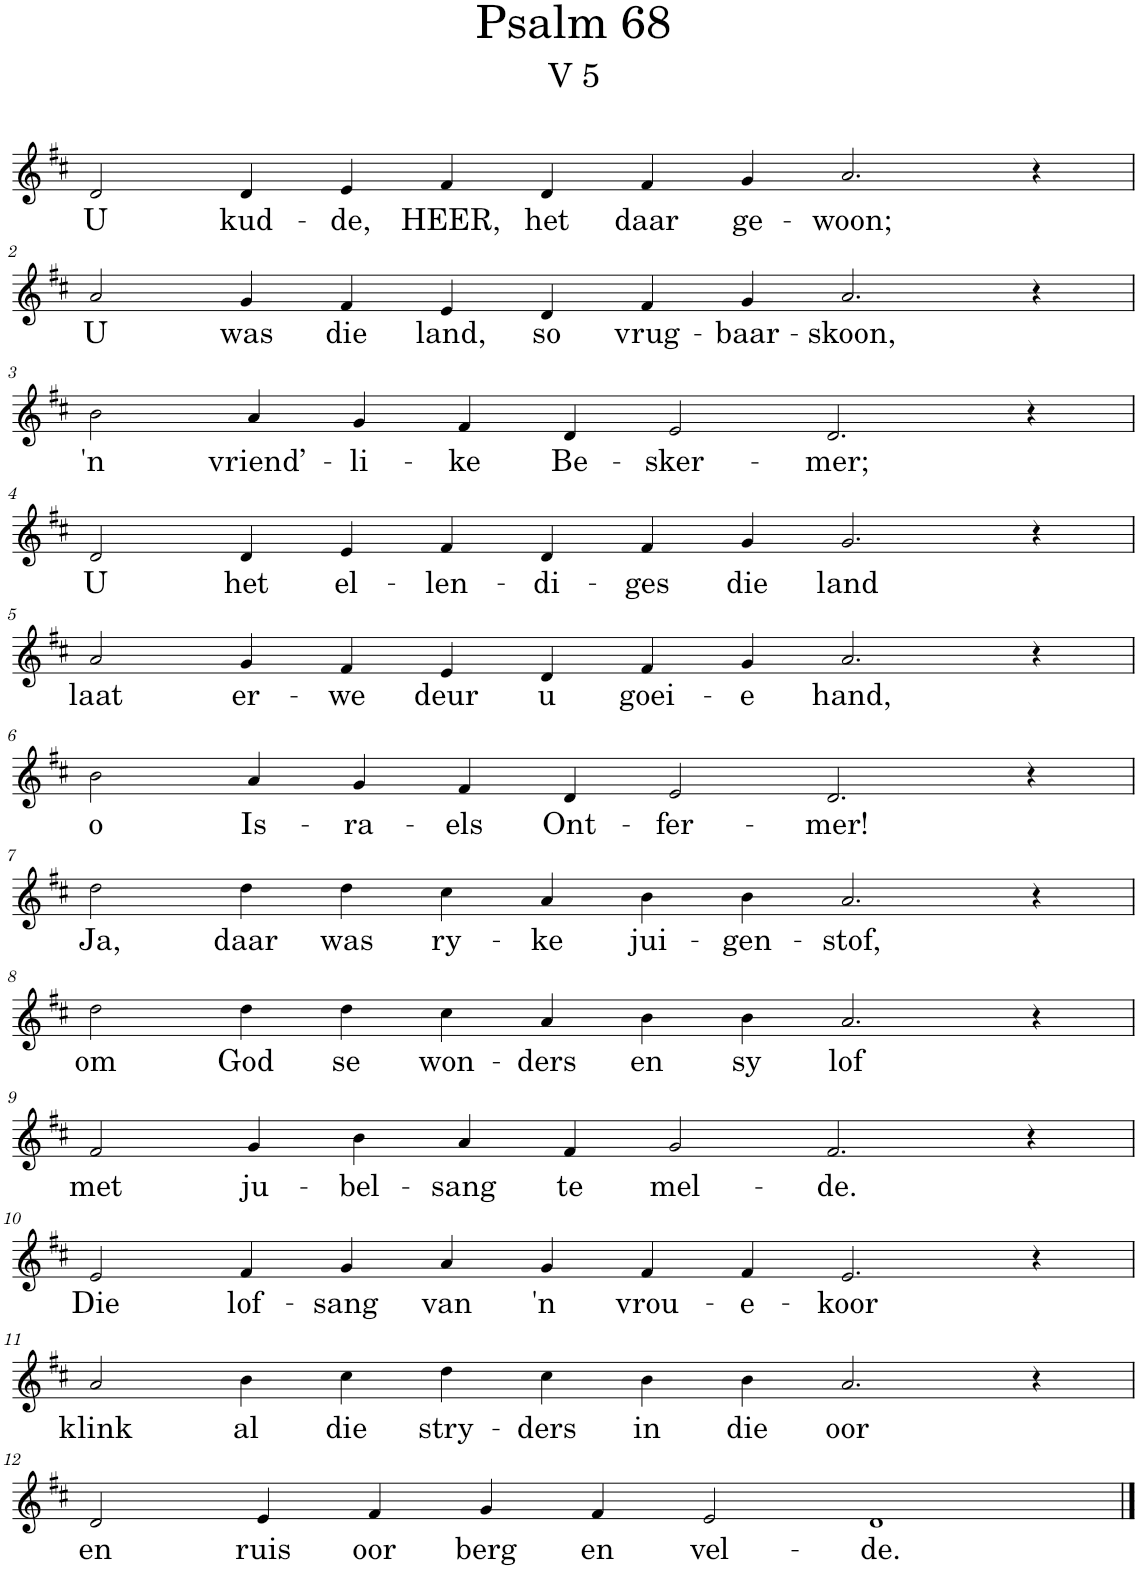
**kern	**text
*part1	*part1
*staff1	*staff1
*I"Pipe Organ	*
*I'Org.	*
*clefG2	*
*k[f#c#]	*
*M12/4	*
=1	=1
!	!LO:LY:b
2d/	U
!	!LO:LY:b
4d/	kud-
!	!LO:LY:b
4e/	-de,
!	!LO:LY:b
4f#/	HEER,
!	!LO:LY:b
4d/	het
!	!LO:LY:b
4f#/	daar
!	!LO:LY:b
4g/	ge-
!	!LO:LY:b
2.a/	-woon;
4r	.
!!LO:LB:g=z
=2	=2
!	!LO:LY:b
2a/	U
!	!LO:LY:b
4g/	was
!	!LO:LY:b
4f#/	die
!	!LO:LY:b
4e/	land,
!	!LO:LY:b
4d/	so
!	!LO:LY:b
4f#/	vrug-
!	!LO:LY:b
4g/	-baar-
!	!LO:LY:b
2.a/	-skoon,
4r	.
!!LO:LB:g=z
=3	=3
!	!LO:LY:b
2b\	'n
!	!LO:LY:b
4a/	vriend’-
!	!LO:LY:b
4g/	-li-
!	!LO:LY:b
4f#/	-ke
!	!LO:LY:b
4d/	Be-
!	!LO:LY:b
2e/	-sker-
!	!LO:LY:b
2.d/	-mer;
4r	.
!!LO:LB:g=z
=4	=4
!	!LO:LY:b
2d/	U
!	!LO:LY:b
4d/	het
!	!LO:LY:b
4e/	el-
!	!LO:LY:b
4f#/	-len-
!	!LO:LY:b
4d/	-di-
!	!LO:LY:b
4f#/	-ges
!	!LO:LY:b
4g/	die
!	!LO:LY:b
2.g/	land
4r	.
!!LO:LB:g=z
=5	=5
!	!LO:LY:b
2a/	laat
!	!LO:LY:b
4g/	er-
!	!LO:LY:b
4f#/	-we
!	!LO:LY:b
4e/	deur
!	!LO:LY:b
4d/	u
!	!LO:LY:b
4f#/	goei-
!	!LO:LY:b
4g/	-e
!	!LO:LY:b
2.a/	hand,
4r	.
!!LO:LB:g=z
=6	=6
!	!LO:LY:b
2b\	o
!	!LO:LY:b
4a/	Is-
!	!LO:LY:b
4g/	-ra-
!	!LO:LY:b
4f#/	-els
!	!LO:LY:b
4d/	Ont-
!	!LO:LY:b
2e/	-fer-
!	!LO:LY:b
2.d/	-mer!
4r	.
!!LO:LB:g=z
=7	=7
!	!LO:LY:b
2dd\	Ja,
!	!LO:LY:b
4dd\	daar
!	!LO:LY:b
4dd\	was
!	!LO:LY:b
4cc#\	ry-
!	!LO:LY:b
4a/	-ke
!	!LO:LY:b
4b\	jui-
!	!LO:LY:b
4b\	-gen-
!	!LO:LY:b
2.a/	-stof,
4r	.
!!LO:LB:g=z
=8	=8
!	!LO:LY:b
2dd\	om
!	!LO:LY:b
4dd\	God
!	!LO:LY:b
4dd\	se
!	!LO:LY:b
4cc#\	won-
!	!LO:LY:b
4a/	-ders
!	!LO:LY:b
4b\	en
!	!LO:LY:b
4b\	sy
!	!LO:LY:b
2.a/	lof
4r	.
!!LO:LB:g=z
=9	=9
!	!LO:LY:b
2f#/	met
!	!LO:LY:b
4g/	ju-
!	!LO:LY:b
4b\	-bel-
!	!LO:LY:b
4a/	-sang
!	!LO:LY:b
4f#/	te
!	!LO:LY:b
2g/	mel-
!	!LO:LY:b
2.f#/	-de.
4r	.
!!LO:LB:g=z
=10	=10
!	!LO:LY:b
2e/	Die
!	!LO:LY:b
4f#/	lof-
!	!LO:LY:b
4g/	-sang
!	!LO:LY:b
4a/	van
!	!LO:LY:b
4g/	'n
!	!LO:LY:b
4f#/	vrou-
!	!LO:LY:b
4f#/	-e-
!	!LO:LY:b
2.e/	-koor
4r	.
!!LO:LB:g=z
=11	=11
!	!LO:LY:b
2a/	klink
!	!LO:LY:b
4b\	al
!	!LO:LY:b
4cc#\	die
!	!LO:LY:b
4dd\	stry-
!	!LO:LY:b
4cc#\	-ders
!	!LO:LY:b
4b\	in
!	!LO:LY:b
4b\	die
!	!LO:LY:b
2.a/	oor
4r	.
!!LO:LB:g=z
=12	=12
!	!LO:LY:b
2d/	en
!	!LO:LY:b
4e/	ruis
!	!LO:LY:b
4f#/	oor
!	!LO:LY:b
4g/	berg
!	!LO:LY:b
4f#/	en
!	!LO:LY:b
2e/	vel-
!	!LO:LY:b
1d	-de.
==	==
*-	*-
